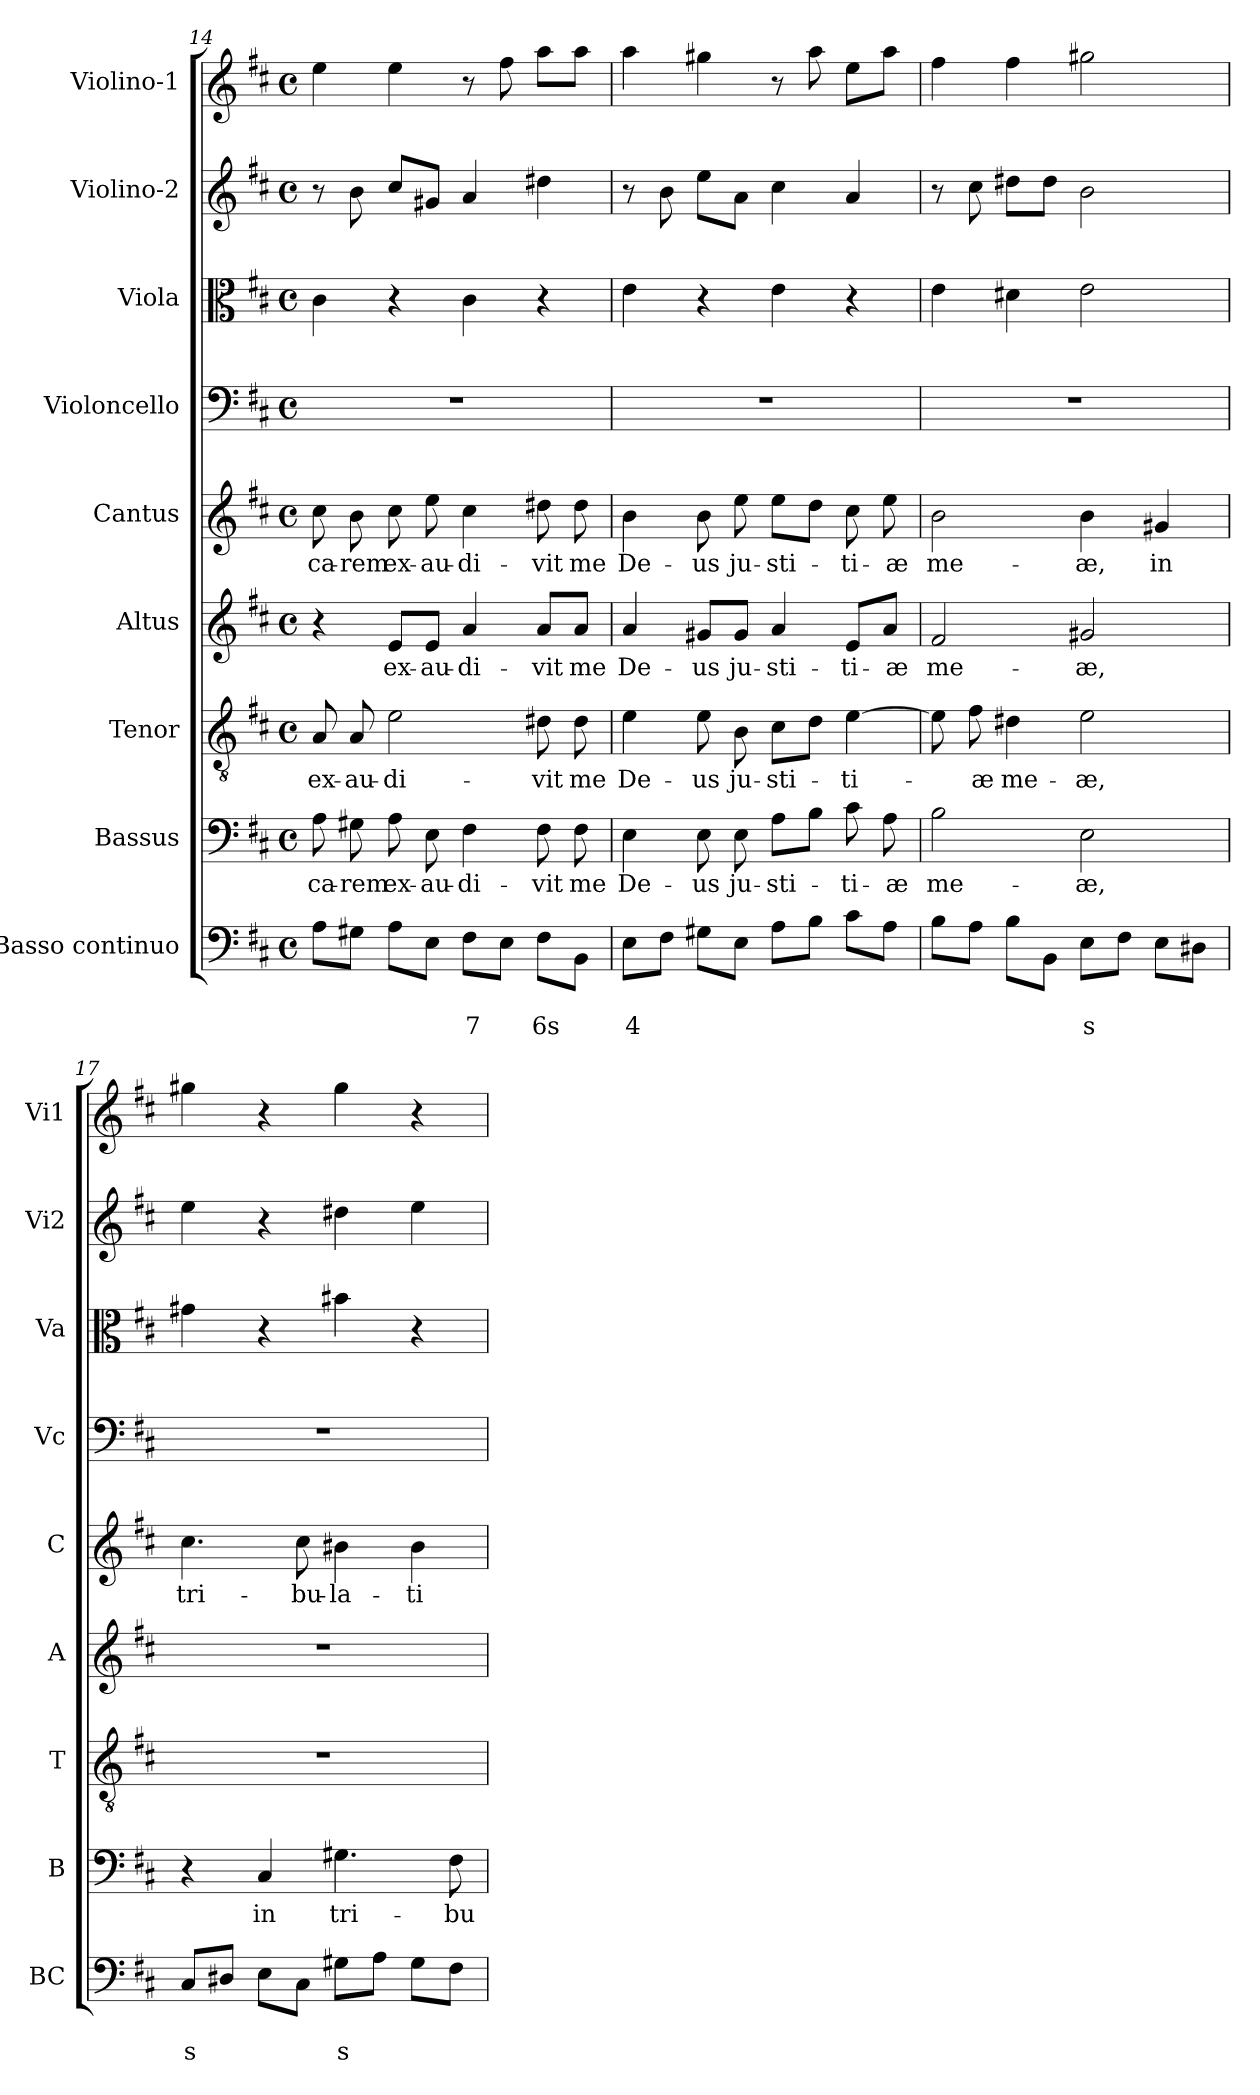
**kern	**text	**text	**kern	**text	**kern	**text	**kern	**text	**kern	**text	**kern	**kern	**kern	**kern
*part9	*part9	*part9	*part8	*part8	*part7	*part7	*part6	*part6	*part5	*part5	*part4	*part3	*part2	*part1
*staff9	*staff9	*staff9	*staff8	*staff8	*staff7	*staff7	*staff6	*staff6	*staff5	*staff5	*staff4	*staff3	*staff2	*staff1
*I"Basso continuo	*	*	*I"Bassus	*	*I"Tenor	*	*I"Altus	*	*I"Cantus	*	*I"Violoncello	*I"Viola	*I"Violino-2	*I"Violino-1
*I'BC	*	*	*I'B	*	*I'T	*	*I'A	*	*I'C	*	*I'Vc	*I'Va	*I'Vi2	*I'Vi1
!!LO:PB:g=z
*clefF4	*	*	*clefF4	*	*clefGv2	*	*clefG2	*	*clefG2	*	*clefF4	*clefC3	*clefG2	*clefG2
*k[f#c#]	*	*	*k[f#c#]	*	*k[f#c#]	*	*k[f#c#]	*	*k[f#c#]	*	*k[f#c#]	*k[f#c#]	*k[f#c#]	*k[f#c#]
*D:	*	*	*D:	*	*D:	*	*D:	*	*D:	*	*D:	*D:	*D:	*D:
*M4/4	*	*	*M4/4	*	*M4/4	*	*M4/4	*	*M4/4	*	*M4/4	*M4/4	*M4/4	*M4/4
*met(c)	*	*	*met(c)	*	*met(c)	*	*met(c)	*	*met(c)	*	*met(c)	*met(c)	*met(c)	*met(c)
=14	=14	=14	=14	=14	=14	=14	=14	=14	=14	=14	=14	=14	=14	=14
!	!	!	!	!LO:LY:b	!	!LO:LY:b	!	!	!	!LO:LY:b	!	!	!	!
8A\L	.	.	8A\	-ca-	8A/	ex-	4r	.	8cc#\	-ca-	1r	4c#\	8r	4ee\
!	!	!	!	!LO:LY:b	!	!LO:LY:b	!	!	!	!LO:LY:b	!	!	!	!
8G#X\J	.	.	8G#X\	-rem	8A/	-au-	.	.	8b\	-rem	.	.	8b\	.
!	!	!	!	!LO:LY:b	!	!LO:LY:b	!	!LO:LY:b	!	!LO:LY:b	!	!	!	!
8A\L	.	.	8A\	ex-	2e\	-di-	8e/L	ex-	8cc#\	ex-	.	4r	8cc#/L	4ee\
!	!	!	!	!LO:LY:b	!	!	!	!LO:LY:b	!	!LO:LY:b	!	!	!	!
8E\J	.	.	8E\	-au-	.	.	8e/J	-au-	8ee\	-au-	.	.	8g#X/J	.
!	!	!LO:LY:b	!	!LO:LY:b	!	!	!	!LO:LY:b	!	!LO:LY:b	!	!	!	!
8F#\L	.	7	4F#\	-di-	.	.	4a/	-di-	4cc#\	-di-	.	4c#\	4a/	8r
8E\J	.	.	.	.	.	.	.	.	.	.	.	.	.	8ff#\
!	!	!LO:LY:b	!	!LO:LY:b	!	!LO:LY:b	!	!LO:LY:b	!	!LO:LY:b	!	!	!	!
8F#\L	.	6s	8F#\	-vit	8d#X\	-vit	8a/L	-vit	8dd#X\	-vit	.	4r	4dd#X\	8aa\L
!	!	!	!	!LO:LY:b	!	!LO:LY:b	!	!LO:LY:b	!	!LO:LY:b	!	!	!	!
8BB\J	.	.	8F#\	me	8d#\	me	8a/J	me	8dd#\	me	.	.	.	8aa\J
=15	=15	=15	=15	=15	=15	=15	=15	=15	=15	=15	=15	=15	=15	=15
!	!	!LO:LY:b	!	!LO:LY:b	!	!LO:LY:b	!	!LO:LY:b	!	!LO:LY:b	!	!	!	!
8E\L	.	4	4E\	De-	4e\	De-	4a/	De-	4b\	De-	1r	4e\	8r	4aa\
8F#\J	.	.	.	.	.	.	.	.	.	.	.	.	8b\	.
!	!	!	!	!LO:LY:b	!	!LO:LY:b	!	!LO:LY:b	!	!LO:LY:b	!	!	!	!
8G#X\L	.	.	8E\	-us	8e\	-us	8g#X/L	-us	8b\	-us	.	4r	8ee\L	4gg#X\
!	!	!	!	!LO:LY:b	!	!LO:LY:b	!	!LO:LY:b	!	!LO:LY:b	!	!	!	!
8E\J	.	.	8E\	ju-	8B\	ju-	8g#/J	ju-	8ee\	ju-	.	.	8a\J	.
!	!	!	!	!LO:LY:b	!	!LO:LY:b	!	!LO:LY:b	!	!LO:LY:b	!	!	!	!
8A\L	.	.	8A\L	-sti-	8c#\L	-sti-	4a/	-sti-	8ee\L	-sti-	.	4e\	4cc#\	8r
8B\J	.	.	8B\J	.	8d\J	.	.	.	8dd\J	.	.	.	.	8aa\
!	!	!	!	!LO:LY:b	!	!LO:LY:b	!	!LO:LY:b	!	!LO:LY:b	!	!	!	!
8c#\L	.	.	8c#\	-ti-	[4e\	-ti-	8e/L	-ti-	8cc#\	-ti-	.	4r	4a/	8ee\L
!	!	!	!	!LO:LY:b	!	!	!	!LO:LY:b	!	!LO:LY:b	!	!	!	!
8A\J	.	.	8A\	-æ	.	.	8a/J	-æ	8ee\	-æ	.	.	.	8aa\J
=16	=16	=16	=16	=16	=16	=16	=16	=16	=16	=16	=16	=16	=16	=16
!	!	!	!	!LO:LY:b	!	!	!	!LO:LY:b	!	!LO:LY:b	!	!	!	!
8B\L	.	.	2B\	me-	8e\]	.	2f#/	me-	2b\	me-	1r	4e\	8r	4ff#\
!	!	!	!	!	!	!LO:LY:b	!	!	!	!	!	!	!	!
8A\J	.	.	.	.	8f#\	-æ	.	.	.	.	.	.	8cc#\	.
!	!	!	!	!	!	!LO:LY:b	!	!	!	!	!	!	!	!
8B\L	.	.	.	.	4d#X\	me-	.	.	.	.	.	4d#X\	8dd#X\L	4ff#\
8BB\J	.	.	.	.	.	.	.	.	.	.	.	.	8dd#\J	.
!	!	!LO:LY:b	!	!LO:LY:b	!	!LO:LY:b	!	!LO:LY:b	!	!LO:LY:b	!	!	!	!
8E\L	.	s	2E\	-æ,	2e\	-æ,	2g#X/	-æ,	4b\	-æ,	.	2e\	2b\	2gg#X\
8F#\J	.	.	.	.	.	.	.	.	.	.	.	.	.	.
!	!	!	!	!	!	!	!	!	!	!LO:LY:b	!	!	!	!
8E\L	.	.	.	.	.	.	.	.	4g#X/	in	.	.	.	.
8D#X\J	.	.	.	.	.	.	.	.	.	.	.	.	.	.
=17	=17	=17	=17	=17	=17	=17	=17	=17	=17	=17	=17	=17	=17	=17
!	!	!LO:LY:b	!	!	!	!	!	!	!	!LO:LY:b	!	!	!	!
8C#/L	.	s	4r	.	1r	.	1r	.	4.cc#\	tri-	1r	4g#X\	4ee\	4gg#X\
8D#X/J	.	.	.	.	.	.	.	.	.	.	.	.	.	.
!	!	!	!	!LO:LY:b	!	!	!	!	!	!	!	!	!	!
8E\L	.	.	4C#/	in	.	.	.	.	.	.	.	4r	4r	4r
!	!	!	!	!	!	!	!	!	!	!LO:LY:b	!	!	!	!
8C#\J	.	.	.	.	.	.	.	.	8cc#\	-bu-	.	.	.	.
!	!	!LO:LY:b	!	!LO:LY:b	!	!	!	!	!	!LO:LY:b	!	!	!	!
8G#X\L	.	s	4.G#X\	tri-	.	.	.	.	4b#X\	-la-	.	4b#X\	4dd#X\	4gg#\
8A\J	.	.	.	.	.	.	.	.	.	.	.	.	.	.
!	!	!	!	!	!	!	!	!	!	!LO:LY:b	!	!	!	!
8G#\L	.	.	.	.	.	.	.	.	4b#\	-ti-	.	4r	4ee\	4r
!	!	!	!	!LO:LY:b	!	!	!	!	!	!	!	!	!	!
8F#\J	.	.	8F#\	-bu-	.	.	.	.	.	.	.	.	.	.
=	=	=	=	=	=	=	=	=	=	=	=	=	=	=
*-	*-	*-	*-	*-	*-	*-	*-	*-	*-	*-	*-	*-	*-	*-
